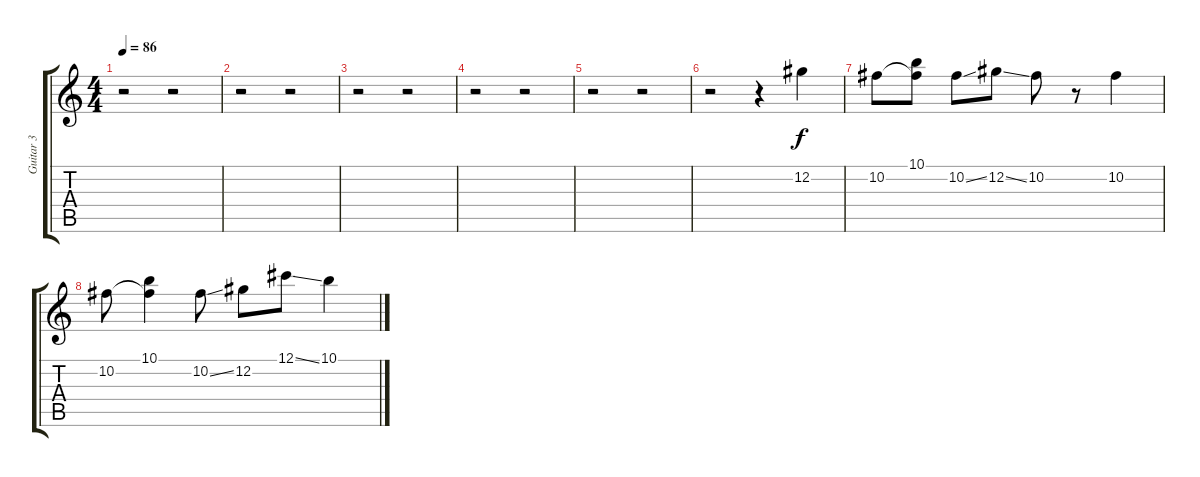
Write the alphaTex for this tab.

\track ("Guitar 3" "Guitar 3") {instrument overdrivenguitar}
\staff {score tabs}
\tuning (Db4 Ab3 E3 B2 Gb2 Db2) {hide}
\ts (4 4)
\tempo 86
\clef g2
\ks c
r.2{dy f} r.2 |
r.2 r.2 |
r.2 r.2 |
r.2 r.2 |
r.2 r.2 |
r.2 r.4 12.2.4 |
10.2.8 (10.1 10.2{t}).8 10.2{ss}.8 12.2{ss}.8 10.2.8 r.8 10.2.4 |
10.2.8 (10.1 10.2{t}).4 10.2{ss}.8 12.2.8 12.1{ss}.8 10.1.4
